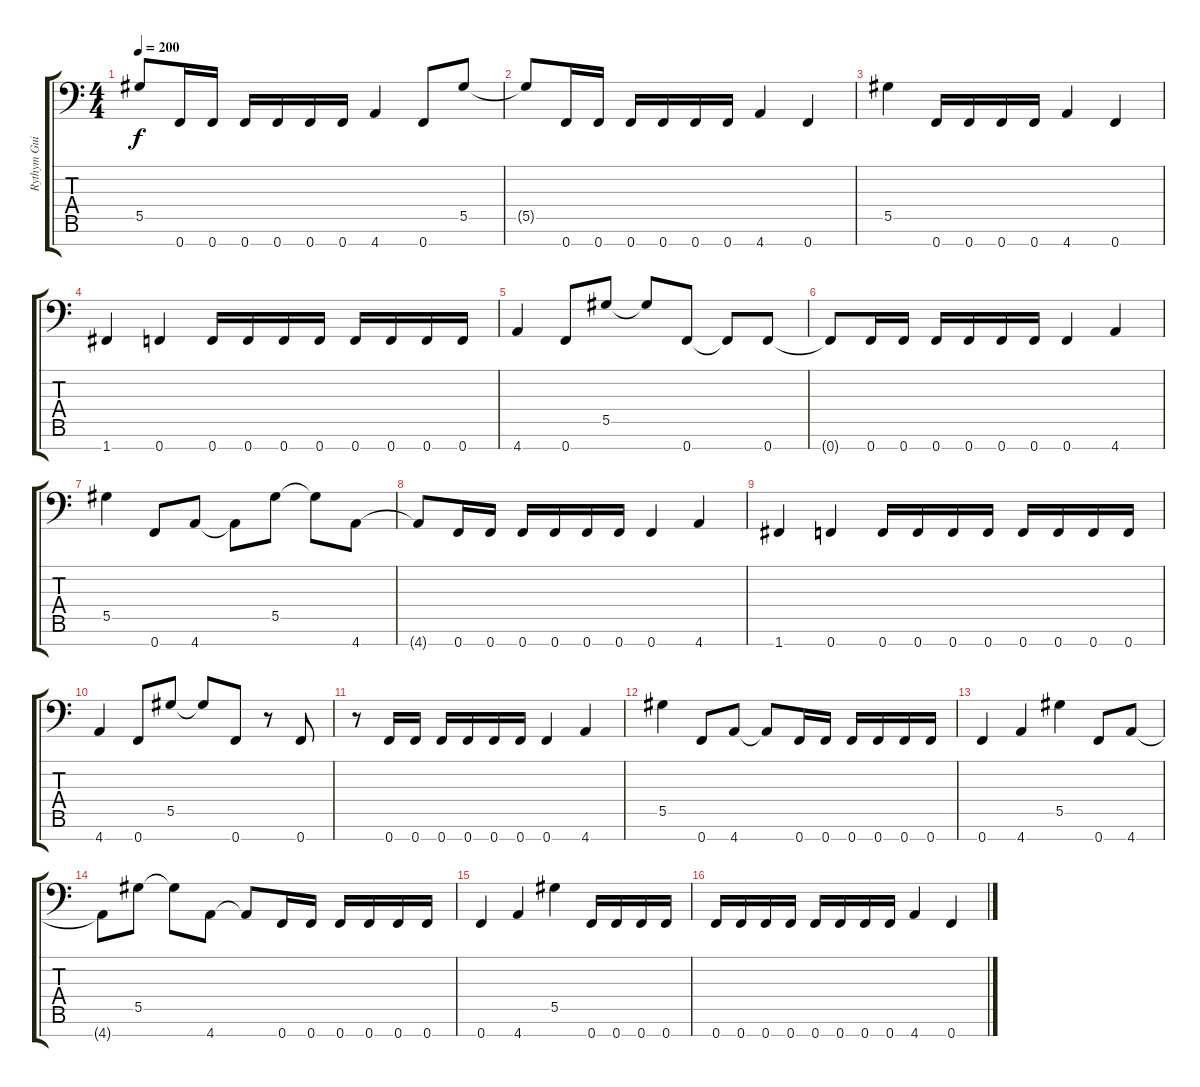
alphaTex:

\track ("Rythym Guitar 1 (Tuned To F)" "Rythym Gui") {instrument distortionguitar}
\staff {score tabs}
\tuning (Bb3 Gb3 Db3 Ab2 Eb2 Bb1 F1) {hide}
\ts (4 4)
\tempo 200
\clef f4
\ks c
5.5{t}.8{dy f} 0.7.16 0.7.16 0.7.16 0.7.16 0.7.16 0.7.16 4.7.4 0.7.8 5.5.8 |
5.5{t}.8 0.7.16 0.7.16 0.7.16 0.7.16 0.7.16 0.7.16 4.7.4 0.7.4 |
5.5.4 0.7.16 0.7.16 0.7.16 0.7.16 4.7.4 0.7.4 |
1.7.4 0.7.4 0.7.16 0.7.16 0.7.16 0.7.16 0.7.16 0.7.16 0.7.16 0.7.16 |
4.7.4 0.7.8 5.5.8 5.5{t}.8 0.7.8 0.7{t}.8 0.7.8 |
0.7{t}.8 0.7.16 0.7.16 0.7.16 0.7.16 0.7.16 0.7.16 0.7.4 4.7.4 |
5.5.4 0.7.8 4.7.8 4.7{t}.8 5.5.8 5.5{t}.8 4.7.8 |
4.7{t}.8 0.7.16 0.7.16 0.7.16 0.7.16 0.7.16 0.7.16 0.7.4 4.7.4 |
1.7.4 0.7.4 0.7.16 0.7.16 0.7.16 0.7.16 0.7.16 0.7.16 0.7.16 0.7.16 |
4.7.4 0.7.8 5.5.8 5.5{t}.8 0.7.8 r.8 0.7.8 |
r.8 0.7.16 0.7.16 0.7.16 0.7.16 0.7.16 0.7.16 0.7.4 4.7.4 |
5.5.4 0.7.8 4.7.8 4.7{t}.8 0.7.16 0.7.16 0.7.16 0.7.16 0.7.16 0.7.16 |
0.7.4 4.7.4 5.5.4 0.7.8 4.7.8 |
4.7{t}.8 5.5.8 5.5{t}.8 4.7.8 4.7{t}.8 0.7.16 0.7.16 0.7.16 0.7.16 0.7.16 0.7.16 |
0.7.4 4.7.4 5.5.4 0.7.16 0.7.16 0.7.16 0.7.16 |
0.7.16 0.7.16 0.7.16 0.7.16 0.7.16 0.7.16 0.7.16 0.7.16 4.7.4 0.7.4
